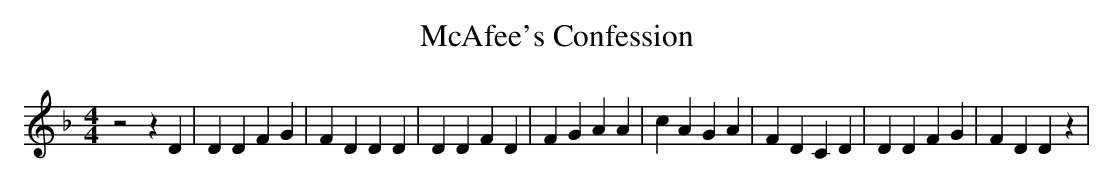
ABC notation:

X:1
T:McAfee's Confession
M:4/4
L:1/4
K:F
 z2 z D| D D F G| F D D D| D D F D| F G A A| c A G A| F D C D| D D F G|\
 F D D z|
